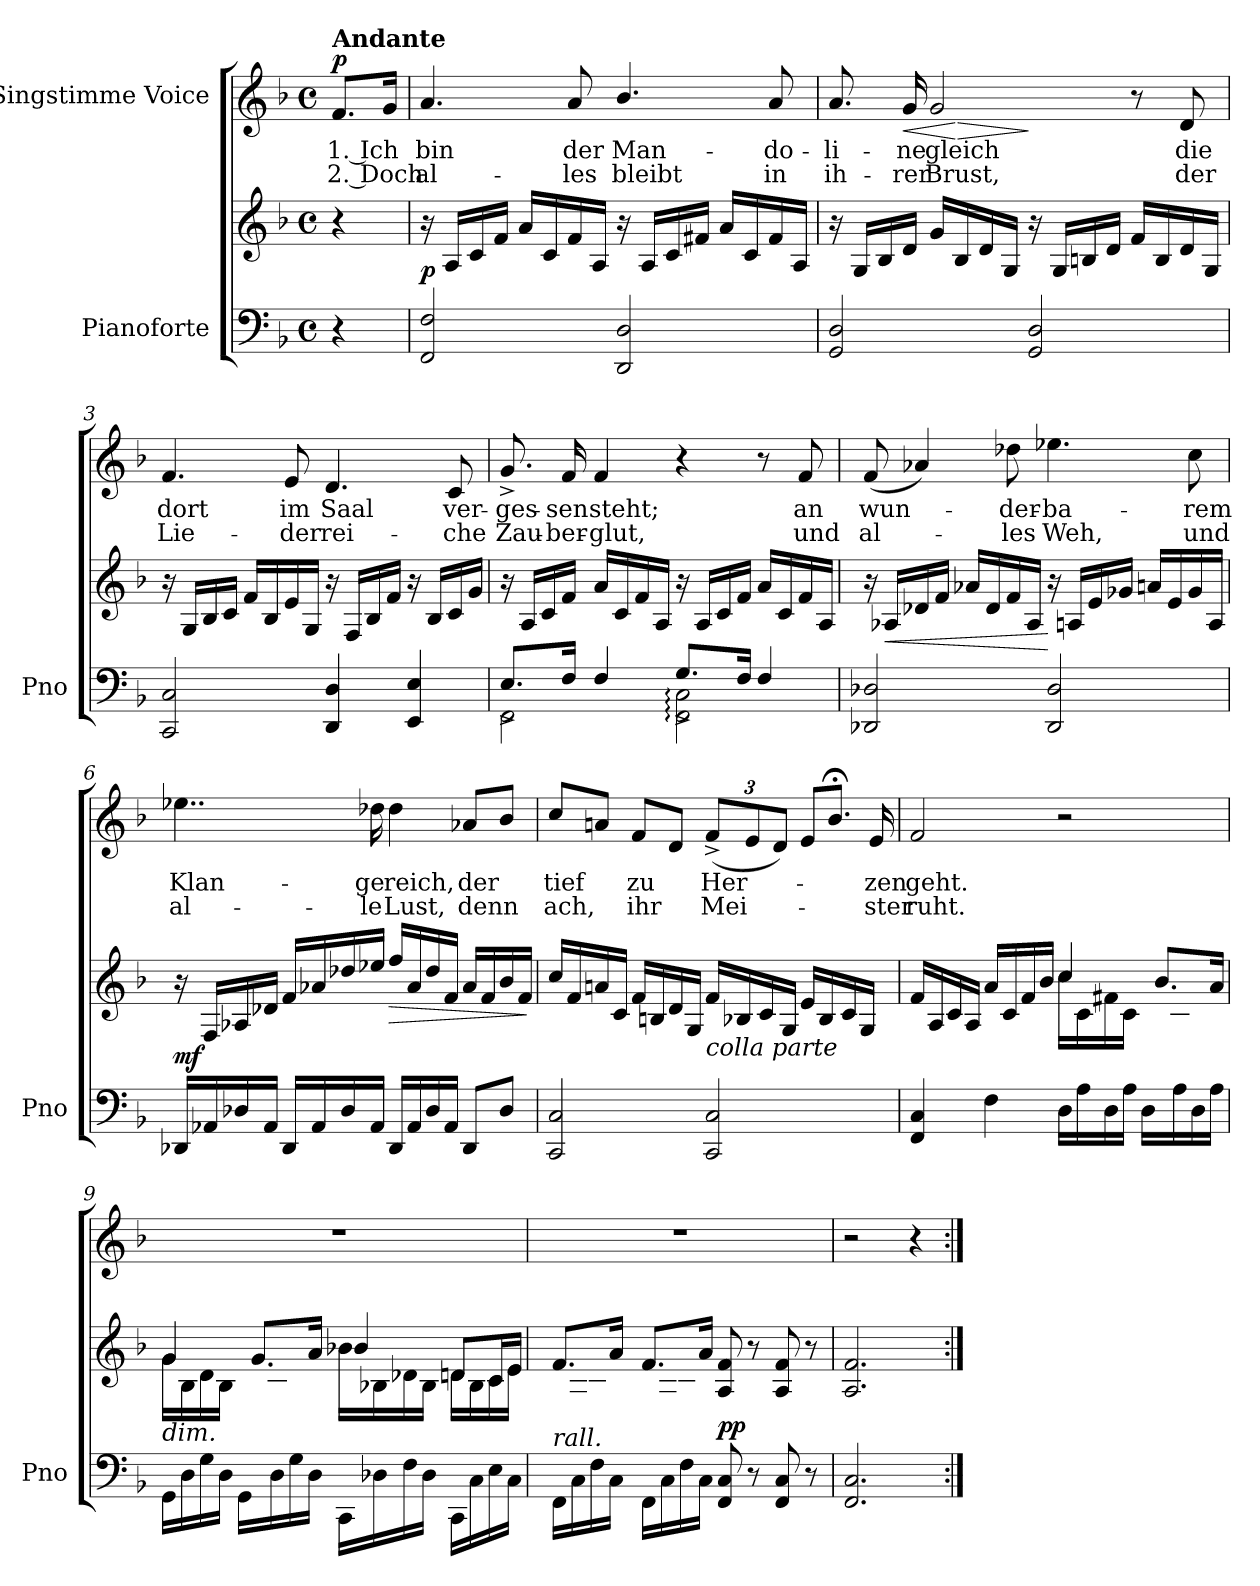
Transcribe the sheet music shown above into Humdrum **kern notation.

**kern	**kern	**dynam	**kern	**text	**text	**dynam
*part2	*part2	*part2	*part1	*part1	*part1	*part1
*staff3	*staff2	*staff2/3	*staff1	*staff1	*staff1	*staff1
*I"Pianoforte	*	*	*I"Singstimme Voice	*	*	*
*I'Pno	*	*	*	*	*	*
*clefF4	*clefG2	*	*clefG2	*	*	*
*k[b-]	*k[b-]	*	*k[b-]	*	*	*
*M4/4	*M4/4	*	*M4/4	*	*	*
*met(c)	*met(c)	*	*met(c)	*	*	*
=	=	=	=	=	=	=
!	!	!	!LO:TX:a:B:t=Andante	!	!	!
!	!	!	!	!LO:LY:b	!LO:LY:b	!LO:DY:a
4r	4r	.	8.f/L	1. Ich	2. Doch	p
.	.	.	16g/Jk	.	.	.
=1	=1	=1	=1	=1	=1	=1
!	!	!LO:DY:a=2	!	!LO:LY:b	!LO:LY:b	!
2FF/ 2F/	16r	p	4.a/	bin	al-	.
.	16A/LL	.	.	.	.	.
.	16c/	.	.	.	.	.
.	16f/JJ	.	.	.	.	.
.	16a/LL	.	.	.	.	.
.	16c/	.	.	.	.	.
!	!	!	!	!LO:LY:b	!LO:LY:b	!
.	16f/	.	8a/	der	-les	.
.	16A/JJ	.	.	.	.	.
!	!	!	!	!LO:LY:b	!LO:LY:b	!
2DD/ 2D/	16r	.	4.b-/	Man-	bleibt	.
.	16A/LL	.	.	.	.	.
.	16c/	.	.	.	.	.
.	16f#X/JJ	.	.	.	.	.
.	16a/LL	.	.	.	.	.
.	16c/	.	.	.	.	.
!	!	!	!	!LO:LY:b	!LO:LY:b	!
.	16f#/	.	8a/	-do-	in	.
.	16A/JJ	.	.	.	.	.
=2	=2	=2	=2	=2	=2	=2
!	!	!	!	!LO:LY:b	!LO:LY:b	!
*	*	*	*^	*	*	*
2GG/ 2D/	16r	.	8.a/	4rcyy	-li-	ih-	.
.	16G/LL	.	.	.	.	.	.
.	16B-/	.	.	.	.	.	.
!	!	!	!	!	!LO:LY:b	!LO:LY:b	!LO:HP:b
.	16d/JJ	.	16g/	.	-ne	-rer	<
!	!	!	!	!	!LO:LY:b	!LO:LY:b	!
.	16g/LL	.	2g/	16rcyy	gleich	Brust,	.
!	!	!	!	!	!	!	!LO:HP:n=1:b
.	16B-/	.	.	16rcyy	.	.	[ >
.	16d/	.	.	8rcyy	.	.	.
.	16G/JJ	.	.	.	.	.	.
2GG/ 2D/	16r	.	.	8rcyy	.	.	]
.	16G/LL	.	.	.	.	.	.
.	16Bn/	.	.	8rcyy	.	.	.
.	16d/JJ	.	.	.	.	.	.
.	16f/LL	.	8r	4rcyy	.	.	.
.	16B/	.	.	.	.	.	.
!	!	!	!	!	!LO:LY:b	!LO:LY:b	!
.	16d/	.	8d/	.	die	der	.
.	16G/JJ	.	.	.	.	.	.
*	*	*	*v	*v	*	*	*
!!LO:LB:g=z
=3	=3	=3	=3	=3	=3	=3
!	!	!	!	!LO:LY:b	!LO:LY:b	!
2CC/ 2C/	16r	.	4.f/	dort	Lie-	.
.	16G/LL	.	.	.	.	.
.	16B-/	.	.	.	.	.
.	16c/JJ	.	.	.	.	.
.	16f/LL	.	.	.	.	.
.	16B-/	.	.	.	.	.
!	!	!	!	!LO:LY:b	!LO:LY:b	!
.	16e/	.	8e/	im	-der	.
.	16G/JJ	.	.	.	.	.
!	!	!	!	!LO:LY:b	!LO:LY:b	!
4DD/ 4D/	16r	.	4.d/	Saal	rei-	.
.	16F/LL	.	.	.	.	.
.	16B-/	.	.	.	.	.
.	16f/JJ	.	.	.	.	.
4EE/ 4E/	16r	.	.	.	.	.
.	16B-/LL	.	.	.	.	.
!	!	!	!	!LO:LY:b	!LO:LY:b	!
.	16c/	.	8c/	ver-	-che	.
.	16g/JJ	.	.	.	.	.
=4	=4	=4	=4	=4	=4	=4
*^	*	*	*	*	*	*
!	!	!	!	!	!LO:LY:b	!LO:LY:b	!
2FF\	8.E^/L	16r	.	8.g^/	-ges-	Zau-	.
.	.	16A/LL	.	.	.	.	.
.	.	16c/	.	.	.	.	.
!	!	!	!	!	!LO:LY:b	!LO:LY:b	!
.	16F/Jk	16f/JJ	.	16f/	-sen	-ber-	.
!	!	!	!	!	!LO:LY:b	!LO:LY:b	!
.	4F/	16a/LL	.	4f/	steht;	-glut,	.
.	.	16c/	.	.	.	.	.
.	.	16f/	.	.	.	.	.
.	.	16A/JJ	.	.	.	.	.
2FF\: 2C\:	8.G^/L	16r	.	4r	.	.	.
.	.	16A/LL	.	.	.	.	.
.	.	16c/	.	.	.	.	.
.	16F/Jk	16f/JJ	.	.	.	.	.
.	4F/	16a/LL	.	8r	.	.	.
.	.	16c/	.	.	.	.	.
!	!	!	!	!	!LO:LY:b	!LO:LY:b	!
.	.	16f/	.	8f/	an	und	.
.	.	16A/JJ	.	.	.	.	.
*v	*v	*	*	*	*	*	*
=5	=5	=5	=5	=5	=5	=5
!	!	!	!	!LO:LY:b	!LO:LY:b	!
2DD-X/ 2D-X/	16r	.	(<8f/	wun-	al-	.
!	!	!LO:HP:b	!	!	!	!
.	16A-X/LL	<	.	.	.	.
.	16d-X/	.	4a-X/)	.	.	.
.	16f/JJ	.	.	.	.	.
.	16a-X/LL	.	.	.	.	.
.	16d-/	.	.	.	.	.
!	!	!	!	!LO:LY:b	!LO:LY:b	!
.	16f/	.	8dd-X\	-der-	-les	.
.	16A-/JJ	.	.	.	.	.
!	!	!	!	!LO:LY:b	!LO:LY:b	!
2DD-/ 2D-/	16r	[	4.ee-X\	-ba-	Weh,	.
.	16An/LL	.	.	.	.	.
.	16e/	.	.	.	.	.
.	16g-X/JJ	.	.	.	.	.
.	16an/LL	.	.	.	.	.
.	16e/	.	.	.	.	.
!	!	!	!	!LO:LY:b	!LO:LY:b	!
.	16g-/	.	8cc\	-rem	und	.
.	16A/JJ	.	.	.	.	.
!!LO:LB:g=z
=6	=6	=6	=6	=6	=6	=6
!	!	!LO:DY:a=2	!	!LO:LY:b	!LO:LY:b	!
16DD-X/LL	16r	mf	4..ee-X\	Klan-	al-	.
16AA-X/	16F/LL	.	.	.	.	.
16D-X/	16A-X/	.	.	.	.	.
16AA-/JJ	16d-X/JJ	.	.	.	.	.
16DD-/LL	16f/LL	.	.	.	.	.
16AA-/	16a-i/	.	.	.	.	.
16D-/	16dd-i/	.	.	.	.	.
!	!	!	!	!LO:LY:b	!LO:LY:b	!
16AA-/JJ	16ee-X/JJ	.	16dd-X\	-ge	-le	.
!	!	!LO:HP:b	!	!LO:LY:b	!LO:LY:b	!
16DD-/LL	16ff/LL	>	4dd-\	reich,	Lust,	.
16AA-/	16a-/	.	.	.	.	.
16D-/	16dd-/	.	.	.	.	.
16AA-/JJ	16f/JJ	.	.	.	.	.
!	!	!	!	!LO:LY:b	!LO:LY:b	!
8DD-/L	16a-/LL	.	8a-X/L	der	denn	.
.	16f/	.	.	.	.	.
8D-/J	16b-/	.	8b-/J	.	.	.
.	16f/JJ	.	.	.	.	.
.	.	]	.	.	.	.
=7	=7	=7	=7	=7	=7	=7
!	!	!	!	!LO:LY:b	!LO:LY:b	!
2CC/ 2C/	16cc/LL	.	8cc/L	tief	ach,	.
.	16f/	.	.	.	.	.
.	16an/	.	8an/J	.	.	.
.	16c/JJ	.	.	.	.	.
!	!	!	!	!LO:LY:b	!LO:LY:b	!
.	16f/LL	.	8f/L	zu	ihr	.
.	16Bn/	.	.	.	.	.
.	16d/	.	8d/J	.	.	.
.	16G/JJ	.	.	.	.	.
*	*	*	*Xbrackettup	*	*	*
!	!LO:TX:b:i:t=colla parte	!	!	!	!	!
!	!	!	!	!LO:LY:b	!LO:LY:b	!
2CC/ 2C/	16f/LL	.	(<12f^/L	Her-	Mei-	.
.	16B-X/	.	.	.	.	.
.	.	.	12e/	.	.	.
.	16c/	.	.	.	.	.
.	.	.	12d/J)	.	.	.
.	16G/JJ	.	.	.	.	.
*	*	*	*Xtuplet	*	*	*
.	16e/LL	.	12e/L	.	.	.
.	16B-/	.	.	.	.	.
.	.	.	12.b-;</J	.	.	.
.	16c/	.	.	.	.	.
.	16G/JJ	.	.	.	.	.
!	!	!	!	!LO:LY:b	!LO:LY:b	!
.	.	.	24e/	-zen	-ster	.
=8	=8	=8	=8	=8	=8	=8
*	*^	*	*	*	*	*
!	!	!	!	!	!LO:LY:b	!LO:LY:b	!
4FF/ 4C/	16f/LL	4ryy	.	2f/	geht.	ruht.	.
.	16A/	.	.	.	.	.	.
.	16c/	.	.	.	.	.	.
.	16A/JJ	.	.	.	.	.	.
4F\	16a/LL	4ryy	.	.	.	.	.
.	16c/	.	.	.	.	.	.
.	16f/	.	.	.	.	.	.
.	16b-/JJ	.	.	.	.	.	.
16D\LL	16cc\LL	4cc/	.	2r	.	.	.
16A\	16c\	.	.	.	.	.	.
16D\	16f#X\	.	.	.	.	.	.
16A\JJ	16c\JJ	.	.	.	.	.	.
16D\LL	16b-\LLyy	8.b-/L	.	.	.	.	.
16A\	16c\	.	.	.	.	.	.
16D\	16f#\	.	.	.	.	.	.
16A\JJ	16a\JJ	16a/Jk	.	.	.	.	.
!!LO:LB:g=z
=9	=9	=9	=9	=9	=9	=9	=9
!	!LO:TX:b:i:t=dim.	!	!	!	!	!	!
16GG\LL	16g\LL	4g/	.	1r	.	.	.
16D\	16B-\	.	.	.	.	.	.
16G\	16d\	.	.	.	.	.	.
16D\JJ	16B-\JJ	.	.	.	.	.	.
16GG\LL	16g\LLyy	8.g/L	.	.	.	.	.
16D\	16Bn\	.	.	.	.	.	.
16G\	16f\	.	.	.	.	.	.
16D\JJ	16a\JJ	16a/Jk	.	.	.	.	.
16CC\LL	16b-X\LL	4b-/	.	.	.	.	.
16D-X\	16B-X\	.	.	.	.	.	.
16F\	16d-X\	.	.	.	.	.	.
16D-\JJ	16B-\JJ	.	.	.	.	.	.
16CC\LL	16dn\LL	8d/L	.	.	.	.	.
16C\	16B-\	.	.	.	.	.	.
16E\	16c\	16c/L	.	.	.	.	.
16C\JJ	16e\JJ	16e/JJ	.	.	.	.	.
=10	=10	=10	=10	=10	=10	=10	=10
!	!LO:TX:b:i:t=rall.	!	!	!	!	!	!
16FF\LL	8.f/L	16f\LLyy	.	1r	.	.	.
16C\	.	16A\	.	.	.	.	.
16F\	.	16c\	.	.	.	.	.
16C\JJ	16a/Jk	16a\JJ	.	.	.	.	.
16FF\LL	8.f/L	16f\LLyy	.	.	.	.	.
16C\	.	16A\	.	.	.	.	.
16F\	.	16c\	.	.	.	.	.
16C\JJ	16a/Jk	16a\JJ	.	.	.	.	.
!	!	!	!LO:DY:a=2	!	!	!	!
8FF/ 8C/	8A/ 8f/	8ryy	pp	.	.	.	.
8r	8r	8ryy	.	.	.	.	.
8FF/ 8C/	8A/ 8f/	8ryy	.	.	.	.	.
8r	8r	8ryy	.	.	.	.	.
*	*v	*v	*	*	*	*	*
=11	=11	=11	=11	=11	=11	=11
2.FF/ 2.C/	2.A/ 2.f/	.	2r	.	.	.
.	.	.	4r	.	.	.
=:|!	=:|!	=:|!	=:|!	=:|!	=:|!	=:|!
*-	*-	*-	*-	*-	*-	*-
